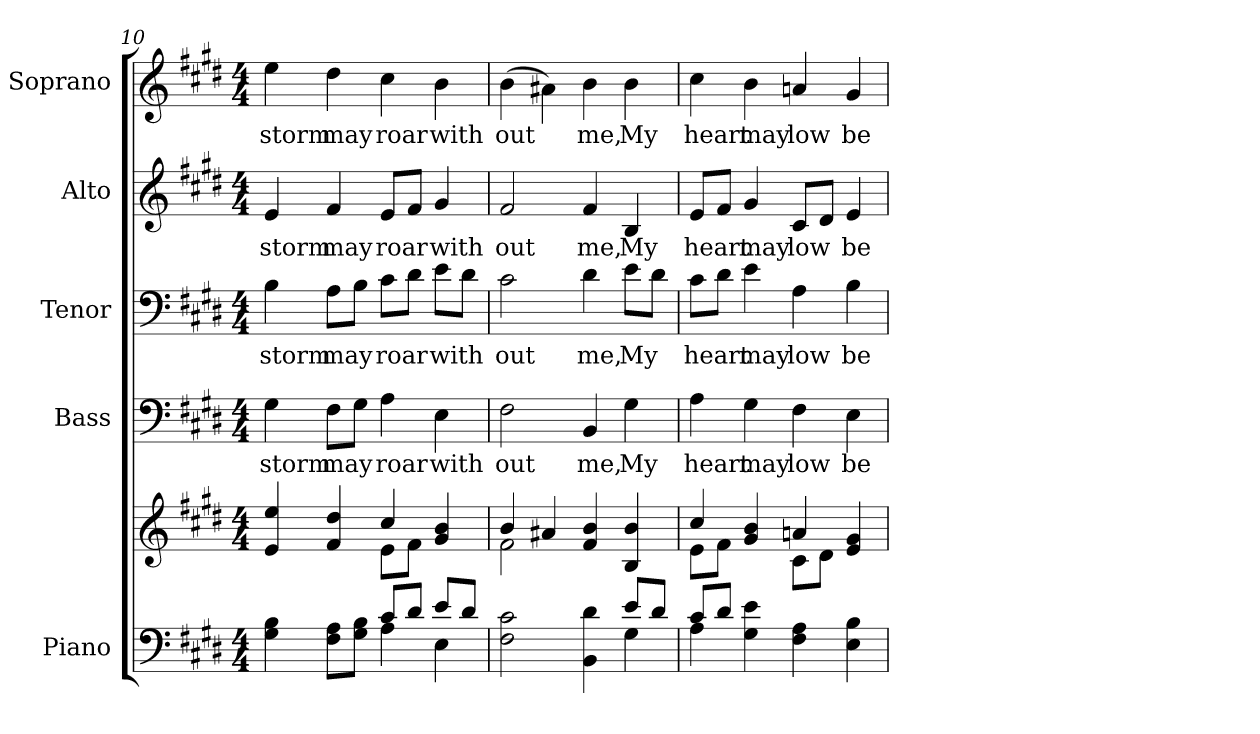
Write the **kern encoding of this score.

**kern	**kern	**kern	**text	**kern	**text	**kern	**text	**kern	**text
*part5	*part5	*part4	*part4	*part3	*part3	*part2	*part2	*part1	*part1
*staff6	*staff5	*staff4	*staff4	*staff3	*staff3	*staff2	*staff2	*staff1	*staff1
*I"Piano	*	*I"Bass	*	*I"Tenor	*	*I"Alto	*	*I"Soprano	*
*I'Pno.	*	*I'B.	*	*I'T.	*	*I'A.	*	*I'S.	*
*clefF4	*clefG2	*clefF4	*	*clefF4	*	*clefG2	*	*clefG2	*
*k[f#c#g#d#]	*k[f#c#g#d#]	*k[f#c#g#d#]	*	*k[f#c#g#d#]	*	*k[f#c#g#d#]	*	*k[f#c#g#d#]	*
*E:	*E:	*E:	*	*E:	*	*E:	*	*E:	*
*M4/4	*M4/4	*M4/4	*	*M4/4	*	*M4/4	*	*M4/4	*
=10	=10	=10	=10	=10	=10	=10	=10	=10	=10
*^	*^	*	*	*	*	*	*	*	*
!	!	!	!	!	!LO:LY:b:color=#000000	!	!	!	!	!	!
!	!	!	!	!	!	!	!LO:LY:b:color=#000000	!	!	!	!
!	!	!	!	!	!	!	!	!	!LO:LY:b:color=#000000	!	!
!	!	!	!	!	!	!	!	!	!	!	!LO:LY:b:color=#000000
4G#i\ 4Bi	2ryy	4ei/ 4eei	2ryy	4G#i\	storm	4Bi\	storm	4ei/	storm	4eei\	storm
!	!	!	!	!	!LO:LY:b:color=#000000	!	!	!	!	!	!
!	!	!	!	!	!	!	!LO:LY:b:color=#000000	!	!	!	!
!	!	!	!	!	!	!	!	!	!LO:LY:b:color=#000000	!	!
!	!	!	!	!	!	!	!	!	!	!	!LO:LY:b:color=#000000
8F#i\ 8AiL	.	4f#i/ 4dd#i	.	8F#i\L	may	8Ai\L	may	4f#i/	may	4dd#i\	may
8G#i\ 8BiJ	.	.	.	8G#i\J	.	8Bi\J	.	.	.	.	.
!	!	!	!	!	!LO:LY:b:color=#000000	!	!	!	!	!	!
!	!	!	!	!	!	!	!LO:LY:b:color=#000000	!	!	!	!
!	!	!	!	!	!	!	!	!	!LO:LY:b:color=#000000	!	!
!	!	!	!	!	!	!	!	!	!	!	!LO:LY:b:color=#000000
8c#i/L	4Ai\	4cc#i/	8ei\L	4Ai\	roar	8c#i\L	roar	8ei/L	roar	4cc#i\	roar
8d#i/J	.	.	8f#i\J	.	.	8d#i\J	.	8f#i/J	.	.	.
!	!	!	!	!	!LO:LY:b:color=#000000	!	!	!	!	!	!
!	!	!	!	!	!	!	!LO:LY:b:color=#000000	!	!	!	!
!	!	!	!	!	!	!	!	!	!LO:LY:b:color=#000000	!	!
!	!	!	!	!	!	!	!	!	!	!	!LO:LY:b:color=#000000
8ei/L	4Ei\	4g#i/ 4bi	4ryy	4Ei\	with	8ei\L	with	4g#i/	with	4bi\	with
8d#i/J	.	.	.	.	.	8d#i\J	.	.	.	.	.
!!LO:PB:g=z
=11	=11	=11	=11	=11	=11	=11	=11	=11	=11	=11	=11
!	!	!	!	!	!LO:LY:b:color=#000000	!	!	!	!	!	!
!	!	!	!	!	!	!	!LO:LY:b:color=#000000	!	!	!	!
!	!	!	!	!	!	!	!	!	!LO:LY:b:color=#000000	!	!
!	!	!	!	!	!	!	!	!	!	!	!LO:LY:b:color=#000000
2F#i\ 2c#i	2ryy	4bi/	2f#i\	2F#i\	out	2c#i\	out	2f#i/	out	(4bi\	out
.	.	4a#Xi/	.	.	.	.	.	.	.	4a#Xi\)	.
!	!	!	!	!	!LO:LY:b:color=#000000	!	!	!	!	!	!
!	!	!	!	!	!	!	!LO:LY:b:color=#000000	!	!	!	!
!	!	!	!	!	!	!	!	!	!LO:LY:b:color=#000000	!	!
!	!	!	!	!	!	!	!	!	!	!	!LO:LY:b:color=#000000
4BBi\ 4d#i	4ryy	4f#i/ 4bi	2ryy	4BBi/	me,	4d#i\	me,	4f#i/	me,	4bi\	me,
!	!	!	!	!	!LO:LY:b:color=#000000	!	!	!	!	!	!
!	!	!	!	!	!	!	!LO:LY:b:color=#000000	!	!	!	!
!	!	!	!	!	!	!	!	!	!LO:LY:b:color=#000000	!	!
!	!	!	!	!	!	!	!	!	!	!	!LO:LY:b:color=#000000
8ei/L	4G#i\	4Bi/ 4bi	.	4G#i\	My	8ei\L	My	4Bi/	My	4bi\	My
8d#i/J	.	.	.	.	.	8d#i\J	.	.	.	.	.
=12	=12	=12	=12	=12	=12	=12	=12	=12	=12	=12	=12
!	!	!	!	!	!LO:LY:b:color=#000000	!	!	!	!	!	!
!	!	!	!	!	!	!	!LO:LY:b:color=#000000	!	!	!	!
!	!	!	!	!	!	!	!	!	!LO:LY:b:color=#000000	!	!
!	!	!	!	!	!	!	!	!	!	!	!LO:LY:b:color=#000000
8c#i/L	4Ai\	4cc#i/	8ei\L	4Ai\	heart	8c#i\L	heart	8ei/L	heart	4cc#i\	heart
8d#i/J	.	.	8f#i\J	.	.	8d#i\J	.	8f#i/J	.	.	.
!	!	!	!	!	!LO:LY:b:color=#000000	!	!	!	!	!	!
!	!	!	!	!	!	!	!LO:LY:b:color=#000000	!	!	!	!
!	!	!	!	!	!	!	!	!	!LO:LY:b:color=#000000	!	!
!	!	!	!	!	!	!	!	!	!	!	!LO:LY:b:color=#000000
4G#i\ 4ei	4ryy	4g#i/ 4bi	4ryy	4G#i\	may	4ei\	may	4g#i/	may	4bi\	may
!	!	!	!	!	!LO:LY:b:color=#000000	!	!	!	!	!	!
!	!	!	!	!	!	!	!LO:LY:b:color=#000000	!	!	!	!
!	!	!	!	!	!	!	!	!	!LO:LY:b:color=#000000	!	!
!	!	!	!	!	!	!	!	!	!	!	!LO:LY:b:color=#000000
4F#i\ 4Ai	2ryy	4ani/	8c#i\L	4F#i\	low	4Ai\	low	8c#i/L	low	4ani/	low
.	.	.	8d#i\J	.	.	.	.	8d#i/J	.	.	.
!	!	!	!	!	!LO:LY:b:color=#000000	!	!	!	!	!	!
!	!	!	!	!	!	!	!LO:LY:b:color=#000000	!	!	!	!
!	!	!	!	!	!	!	!	!	!LO:LY:b:color=#000000	!	!
!	!	!	!	!	!	!	!	!	!	!	!LO:LY:b:color=#000000
4Ei\ 4Bi	.	4ei/ 4g#i	4ryy	4Ei\	be	4Bi\	be	4ei/	be	4g#i/	be
*v	*v	*	*	*	*	*	*	*	*	*	*
*	*v	*v	*	*	*	*	*	*	*	*
=	=	=	=	=	=	=	=	=	=
*-	*-	*-	*-	*-	*-	*-	*-	*-	*-
